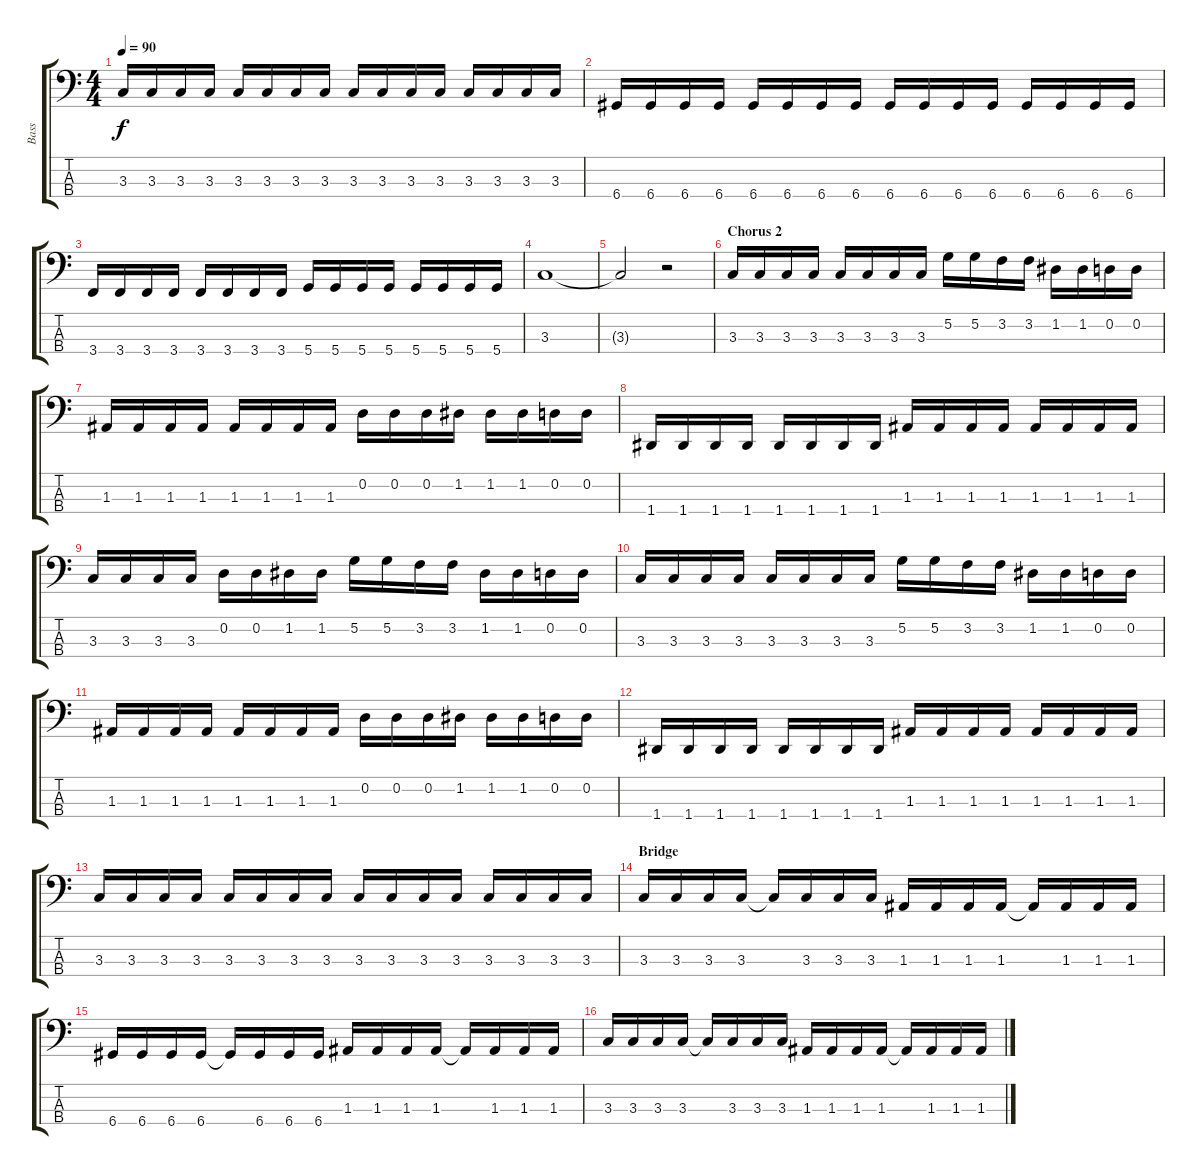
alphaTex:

\track ("Bass" "Bass") {instrument electricbasspick}
\staff {score tabs}
\tuning (G2 D2 A1 D1) {hide}
\ts (4 4)
\tempo 90
\clef f4
\ks c
3.3.16{dy f} 3.3.16 3.3.16 3.3.16 3.3.16 3.3.16 3.3.16 3.3.16 3.3.16 3.3.16 3.3.16 3.3.16 3.3.16 3.3.16 3.3.16 3.3.16 |
6.4.16 6.4.16 6.4.16 6.4.16 6.4.16 6.4.16 6.4.16 6.4.16 6.4.16 6.4.16 6.4.16 6.4.16 6.4.16 6.4.16 6.4.16 6.4.16 |
3.4.16 3.4.16 3.4.16 3.4.16 3.4.16 3.4.16 3.4.16 3.4.16 5.4.16 5.4.16 5.4.16 5.4.16 5.4.16 5.4.16 5.4.16 5.4.16 |
3.3.1 |
3.3{t}.2 r.2 |
\section ("" "Chorus 2")
3.3.16 3.3.16 3.3.16 3.3.16 3.3.16 3.3.16 3.3.16 3.3.16 5.2.16 5.2.16 3.2.16 3.2.16 1.2.16 1.2.16 0.2.16 0.2.16 |
1.3.16 1.3.16 1.3.16 1.3.16 1.3.16 1.3.16 1.3.16 1.3.16 0.2.16 0.2.16 0.2.16 1.2.16 1.2.16 1.2.16 0.2.16 0.2.16 |
1.4.16 1.4.16 1.4.16 1.4.16 1.4.16 1.4.16 1.4.16 1.4.16 1.3.16 1.3.16 1.3.16 1.3.16 1.3.16 1.3.16 1.3.16 1.3.16 |
3.3.16 3.3.16 3.3.16 3.3.16 0.2.16 0.2.16 1.2.16 1.2.16 5.2.16 5.2.16 3.2.16 3.2.16 1.2.16 1.2.16 0.2.16 0.2.16 |
3.3.16 3.3.16 3.3.16 3.3.16 3.3.16 3.3.16 3.3.16 3.3.16 5.2.16 5.2.16 3.2.16 3.2.16 1.2.16 1.2.16 0.2.16 0.2.16 |
1.3.16 1.3.16 1.3.16 1.3.16 1.3.16 1.3.16 1.3.16 1.3.16 0.2.16 0.2.16 0.2.16 1.2.16 1.2.16 1.2.16 0.2.16 0.2.16 |
1.4.16 1.4.16 1.4.16 1.4.16 1.4.16 1.4.16 1.4.16 1.4.16 1.3.16 1.3.16 1.3.16 1.3.16 1.3.16 1.3.16 1.3.16 1.3.16 |
3.3.16 3.3.16 3.3.16 3.3.16 3.3.16 3.3.16 3.3.16 3.3.16 3.3.16 3.3.16 3.3.16 3.3.16 3.3.16 3.3.16 3.3.16 3.3.16 |
\section ("" "Bridge")
3.3.16 3.3.16 3.3.16 3.3.16 3.3{t}.16 3.3.16 3.3.16 3.3.16 1.3.16 1.3.16 1.3.16 1.3.16 1.3{t}.16 1.3.16 1.3.16 1.3.16 |
6.4.16 6.4.16 6.4.16 6.4.16 6.4{t}.16 6.4.16 6.4.16 6.4.16 1.3.16 1.3.16 1.3.16 1.3.16 1.3{t}.16 1.3.16 1.3.16 1.3.16 |
3.3.16 3.3.16 3.3.16 3.3.16 3.3{t}.16 3.3.16 3.3.16 3.3.16 1.3.16 1.3.16 1.3.16 1.3.16 1.3{t}.16 1.3.16 1.3.16 1.3.16
